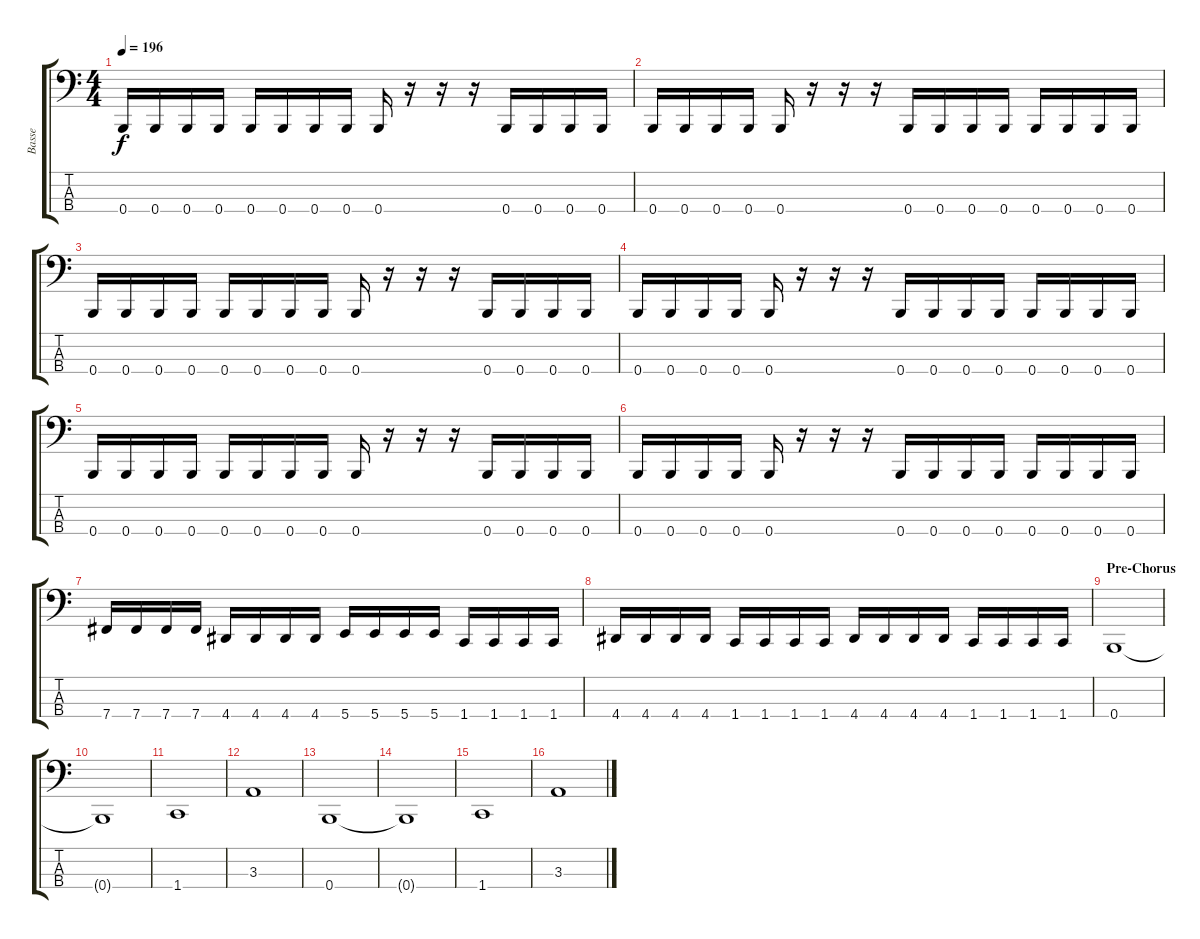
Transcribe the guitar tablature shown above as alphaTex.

\track ("Basse" "Basse") {instrument electricbassfinger}
\staff {score tabs}
\tuning (E2 B1 Gb1 B0) {hide}
\ts (4 4)
\tempo 196
\clef f4
\ks c
0.4.16{dy f} 0.4.16 0.4.16 0.4.16 0.4.16 0.4.16 0.4.16 0.4.16 0.4.16 r.16 r.16 r.16 0.4.16 0.4.16 0.4.16 0.4.16 |
0.4.16 0.4.16 0.4.16 0.4.16 0.4.16 r.16 r.16 r.16 0.4.16 0.4.16 0.4.16 0.4.16 0.4.16 0.4.16 0.4.16 0.4.16 |
0.4.16 0.4.16 0.4.16 0.4.16 0.4.16 0.4.16 0.4.16 0.4.16 0.4.16 r.16 r.16 r.16 0.4.16 0.4.16 0.4.16 0.4.16 |
0.4.16 0.4.16 0.4.16 0.4.16 0.4.16 r.16 r.16 r.16 0.4.16 0.4.16 0.4.16 0.4.16 0.4.16 0.4.16 0.4.16 0.4.16 |
0.4.16 0.4.16 0.4.16 0.4.16 0.4.16 0.4.16 0.4.16 0.4.16 0.4.16 r.16 r.16 r.16 0.4.16 0.4.16 0.4.16 0.4.16 |
0.4.16 0.4.16 0.4.16 0.4.16 0.4.16 r.16 r.16 r.16 0.4.16 0.4.16 0.4.16 0.4.16 0.4.16 0.4.16 0.4.16 0.4.16 |
7.4.16 7.4.16 7.4.16 7.4.16 4.4.16 4.4.16 4.4.16 4.4.16 5.4.16 5.4.16 5.4.16 5.4.16 1.4.16 1.4.16 1.4.16 1.4.16 |
4.4.16 4.4.16 4.4.16 4.4.16 1.4.16 1.4.16 1.4.16 1.4.16 4.4.16 4.4.16 4.4.16 4.4.16 1.4.16 1.4.16 1.4.16 1.4.16 |
\section ("" "Pre-Chorus")
0.4.1 |
0.4{t}.1 |
1.4.1 |
3.3.1 |
0.4.1 |
0.4{t}.1 |
1.4.1 |
3.3.1
